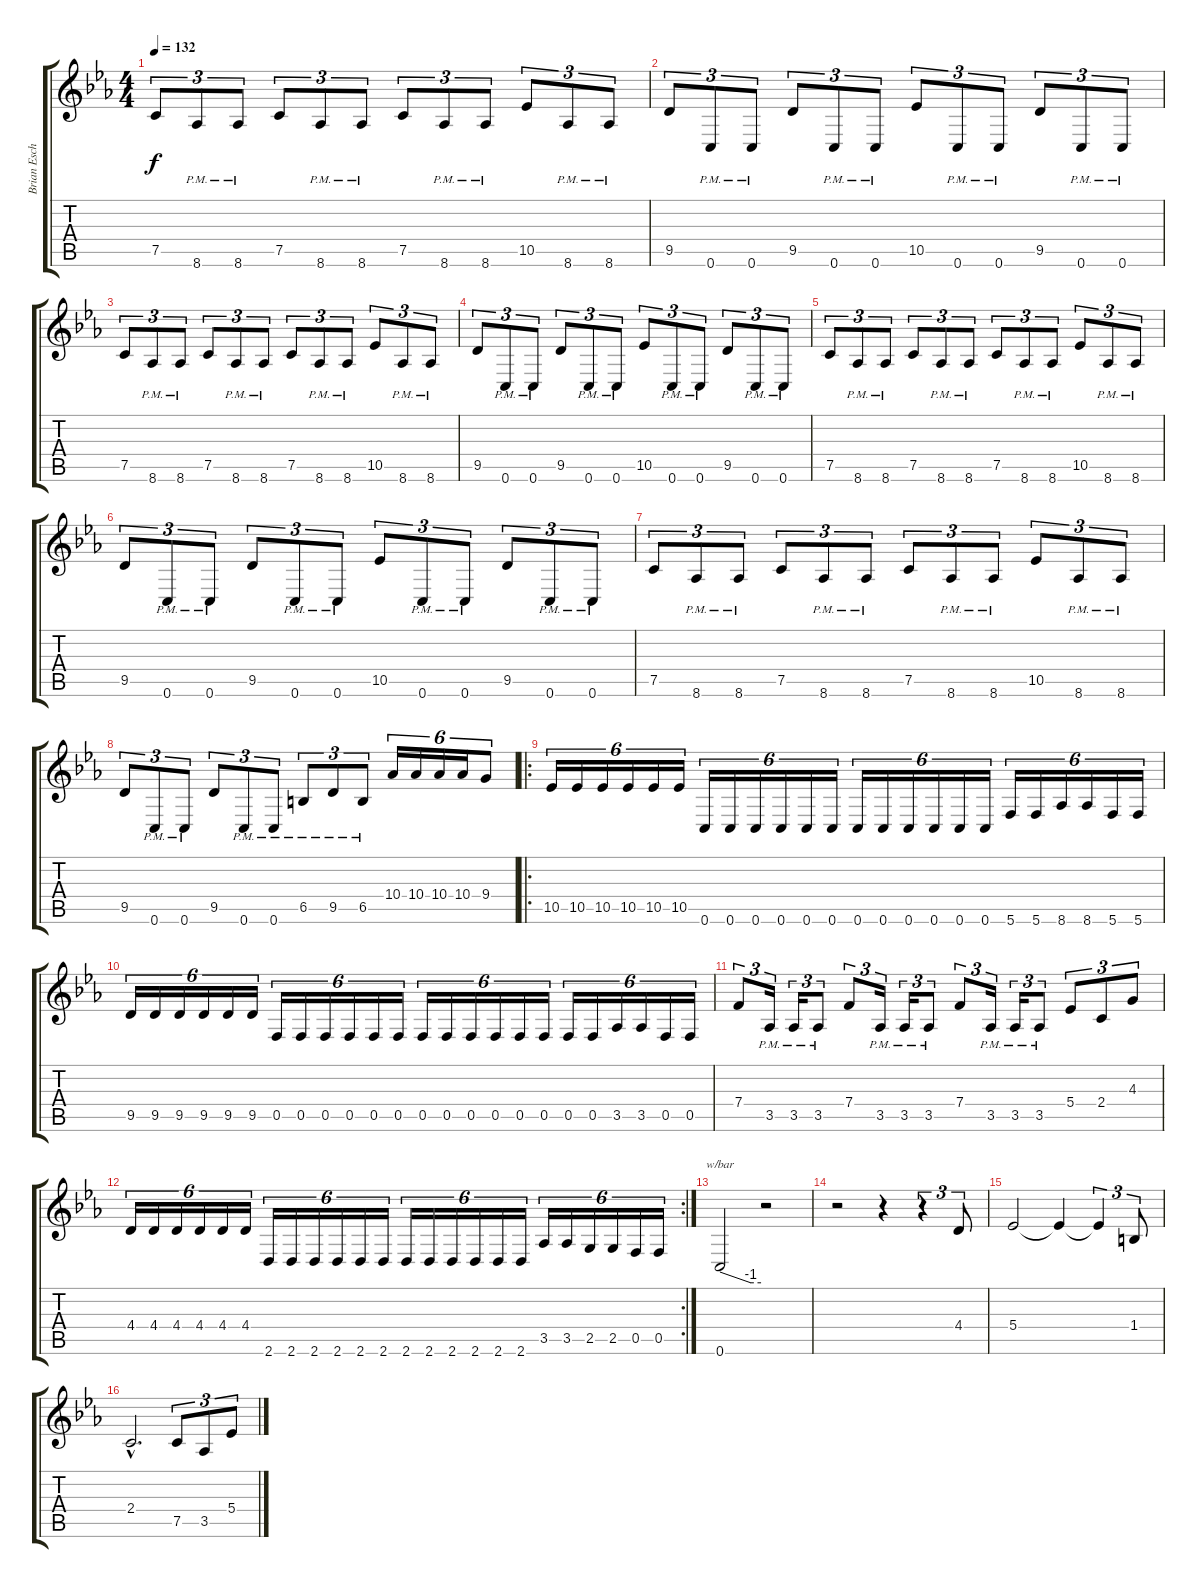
\track ("Brian Eschbach" "Brian Esch") {instrument distortionguitar}
\staff {score tabs}
\tuning (C4 G3 Eb3 Bb2 F2 C2) {hide}
\ts (4 4)
\tempo 132
\clef g2
\ks eb
7.5.8{tu (3 2) dy f} 8.6{pm}.8{tu (3 2)} 8.6{pm}.8{tu (3 2)} 7.5.8{tu (3 2)} 8.6{pm}.8{tu (3 2)} 8.6{pm}.8{tu (3 2)} 7.5.8{tu (3 2)} 8.6{pm}.8{tu (3 2)} 8.6{pm}.8{tu (3 2)} 10.5.8{tu (3 2)} 8.6{pm}.8{tu (3 2)} 8.6{pm}.8{tu (3 2)} |
9.5.8{tu (3 2)} 0.6{pm}.8{tu (3 2)} 0.6{pm}.8{tu (3 2)} 9.5.8{tu (3 2)} 0.6{pm}.8{tu (3 2)} 0.6{pm}.8{tu (3 2)} 10.5.8{tu (3 2)} 0.6{pm}.8{tu (3 2)} 0.6{pm}.8{tu (3 2)} 9.5.8{tu (3 2)} 0.6{pm}.8{tu (3 2)} 0.6{pm}.8{tu (3 2)} |
7.5.8{tu (3 2)} 8.6{pm}.8{tu (3 2)} 8.6{pm}.8{tu (3 2)} 7.5.8{tu (3 2)} 8.6{pm}.8{tu (3 2)} 8.6{pm}.8{tu (3 2)} 7.5.8{tu (3 2)} 8.6{pm}.8{tu (3 2)} 8.6{pm}.8{tu (3 2)} 10.5.8{tu (3 2)} 8.6{pm}.8{tu (3 2)} 8.6{pm}.8{tu (3 2)} |
9.5.8{tu (3 2)} 0.6{pm}.8{tu (3 2)} 0.6{pm}.8{tu (3 2)} 9.5.8{tu (3 2)} 0.6{pm}.8{tu (3 2)} 0.6{pm}.8{tu (3 2)} 10.5.8{tu (3 2)} 0.6{pm}.8{tu (3 2)} 0.6{pm}.8{tu (3 2)} 9.5.8{tu (3 2)} 0.6{pm}.8{tu (3 2)} 0.6{pm}.8{tu (3 2)} |
7.5.8{tu (3 2)} 8.6{pm}.8{tu (3 2)} 8.6{pm}.8{tu (3 2)} 7.5.8{tu (3 2)} 8.6{pm}.8{tu (3 2)} 8.6{pm}.8{tu (3 2)} 7.5.8{tu (3 2)} 8.6{pm}.8{tu (3 2)} 8.6{pm}.8{tu (3 2)} 10.5.8{tu (3 2)} 8.6{pm}.8{tu (3 2)} 8.6{pm}.8{tu (3 2)} |
9.5.8{tu (3 2)} 0.6{pm}.8{tu (3 2)} 0.6{pm}.8{tu (3 2)} 9.5.8{tu (3 2)} 0.6{pm}.8{tu (3 2)} 0.6{pm}.8{tu (3 2)} 10.5.8{tu (3 2)} 0.6{pm}.8{tu (3 2)} 0.6{pm}.8{tu (3 2)} 9.5.8{tu (3 2)} 0.6{pm}.8{tu (3 2)} 0.6{pm}.8{tu (3 2)} |
7.5.8{tu (3 2)} 8.6{pm}.8{tu (3 2)} 8.6{pm}.8{tu (3 2)} 7.5.8{tu (3 2)} 8.6{pm}.8{tu (3 2)} 8.6{pm}.8{tu (3 2)} 7.5.8{tu (3 2)} 8.6{pm}.8{tu (3 2)} 8.6{pm}.8{tu (3 2)} 10.5.8{tu (3 2)} 8.6{pm}.8{tu (3 2)} 8.6{pm}.8{tu (3 2)} |
9.5.8{tu (3 2)} 0.6{pm}.8{tu (3 2)} 0.6{pm}.8{tu (3 2)} 9.5.8{tu (3 2)} 0.6{pm}.8{tu (3 2)} 0.6{pm}.8{tu (3 2)} 6.5{pm}.8{tu (3 2)} 9.5{pm}.8{tu (3 2)} 6.5{pm}.8{tu (3 2)} 10.4.16{tu (6 4)} 10.4.16{tu (6 4)} 10.4.16{tu (6 4)} 10.4.16{tu (6 4)} 9.4.8{tu (6 4)} |
\ro
10.5.16{tu (6 4)} 10.5.16{tu (6 4)} 10.5.16{tu (6 4)} 10.5.16{tu (6 4)} 10.5.16{tu (6 4)} 10.5.16{tu (6 4)} 0.6.16{tu (6 4)} 0.6.16{tu (6 4)} 0.6.16{tu (6 4)} 0.6.16{tu (6 4)} 0.6.16{tu (6 4)} 0.6.16{tu (6 4)} 0.6.16{tu (6 4)} 0.6.16{tu (6 4)} 0.6.16{tu (6 4)} 0.6.16{tu (6 4)} 0.6.16{tu (6 4)} 0.6.16{tu (6 4)} 5.6.16{tu (6 4)} 5.6.16{tu (6 4)} 8.6.16{tu (6 4)} 8.6.16{tu (6 4)} 5.6.16{tu (6 4)} 5.6.16{tu (6 4)} |
9.5.16{tu (6 4)} 9.5.16{tu (6 4)} 9.5.16{tu (6 4)} 9.5.16{tu (6 4)} 9.5.16{tu (6 4)} 9.5.16{tu (6 4)} 0.5.16{tu (6 4)} 0.5.16{tu (6 4)} 0.5.16{tu (6 4)} 0.5.16{tu (6 4)} 0.5.16{tu (6 4)} 0.5.16{tu (6 4)} 0.5.16{tu (6 4)} 0.5.16{tu (6 4)} 0.5.16{tu (6 4)} 0.5.16{tu (6 4)} 0.5.16{tu (6 4)} 0.5.16{tu (6 4)} 0.5.16{tu (6 4)} 0.5.16{tu (6 4)} 3.5.16{tu (6 4)} 3.5.16{tu (6 4)} 0.5.16{tu (6 4)} 0.5.16{tu (6 4)} |
7.4.8{tu (3 2)} 3.5{pm}.16{tu (3 2)} 3.5{pm}.16{tu (3 2)} 3.5{pm}.8{tu (3 2)} 7.4.8{tu (3 2)} 3.5{pm}.16{tu (3 2)} 3.5{pm}.16{tu (3 2)} 3.5{pm}.8{tu (3 2)} 7.4.8{tu (3 2)} 3.5{pm}.16{tu (3 2)} 3.5{pm}.16{tu (3 2)} 3.5{pm}.8{tu (3 2)} 5.4.8{tu (3 2)} 2.4.8{tu (3 2)} 4.3.8{tu (3 2)} |
\rc 2
4.4.16{tu (6 4)} 4.4.16{tu (6 4)} 4.4.16{tu (6 4)} 4.4.16{tu (6 4)} 4.4.16{tu (6 4)} 4.4.16{tu (6 4)} 2.6.16{tu (6 4)} 2.6.16{tu (6 4)} 2.6.16{tu (6 4)} 2.6.16{tu (6 4)} 2.6.16{tu (6 4)} 2.6.16{tu (6 4)} 2.6.16{tu (6 4)} 2.6.16{tu (6 4)} 2.6.16{tu (6 4)} 2.6.16{tu (6 4)} 2.6.16{tu (6 4)} 2.6.16{tu (6 4)} 3.5.16{tu (6 4)} 3.5.16{tu (6 4)} 2.5.16{tu (6 4)} 2.5.16{tu (6 4)} 0.5.16{tu (6 4)} 0.5.16{tu (6 4)} |
0.6.2{tbe (custom default 0 0 45 -4 60 -4)} r.2 |
r.2 r.4 r.4{tu (3 2)} 4.4.8{tu (3 2)} |
5.4.2 5.4{t}.4 5.4{t}.4{tu (3 2)} 1.4.8{tu (3 2)} |
2.4{hac}.2{d} 7.5.8{tu (3 2)} 3.5.8{tu (3 2)} 5.4.8{tu (3 2)}
